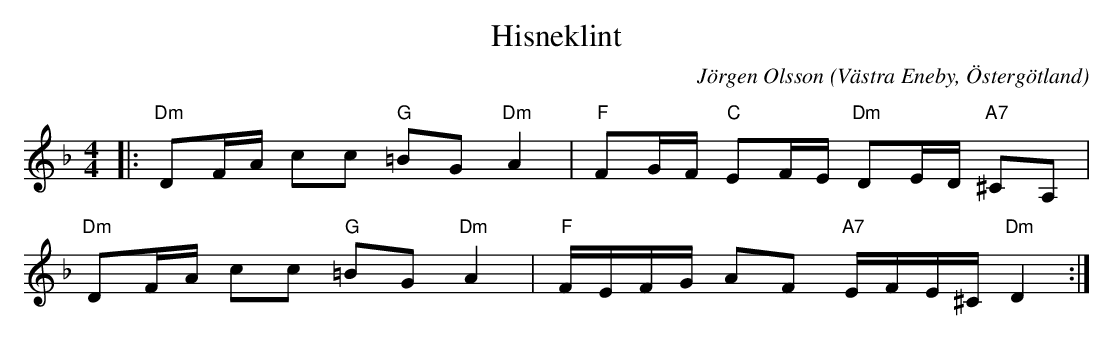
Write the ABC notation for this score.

X:1
T:Hisneklint
C:Jörgen Olsson
O:Västra Eneby, Östergötland
Q:80
M:4/4
L:1/8
K:Dm
|:"Dm"DF/A/ cc "G"=BG"Dm"A2|"F"FG/F/ "C"EF/E/ "Dm"DE/D/ "A7"^CA,|
"Dm"DF/A/ cc "G"=BG"Dm"A2|"F"F/E/F/G/ AF "A7"E/F/E/^C/ "Dm"D2 :|
